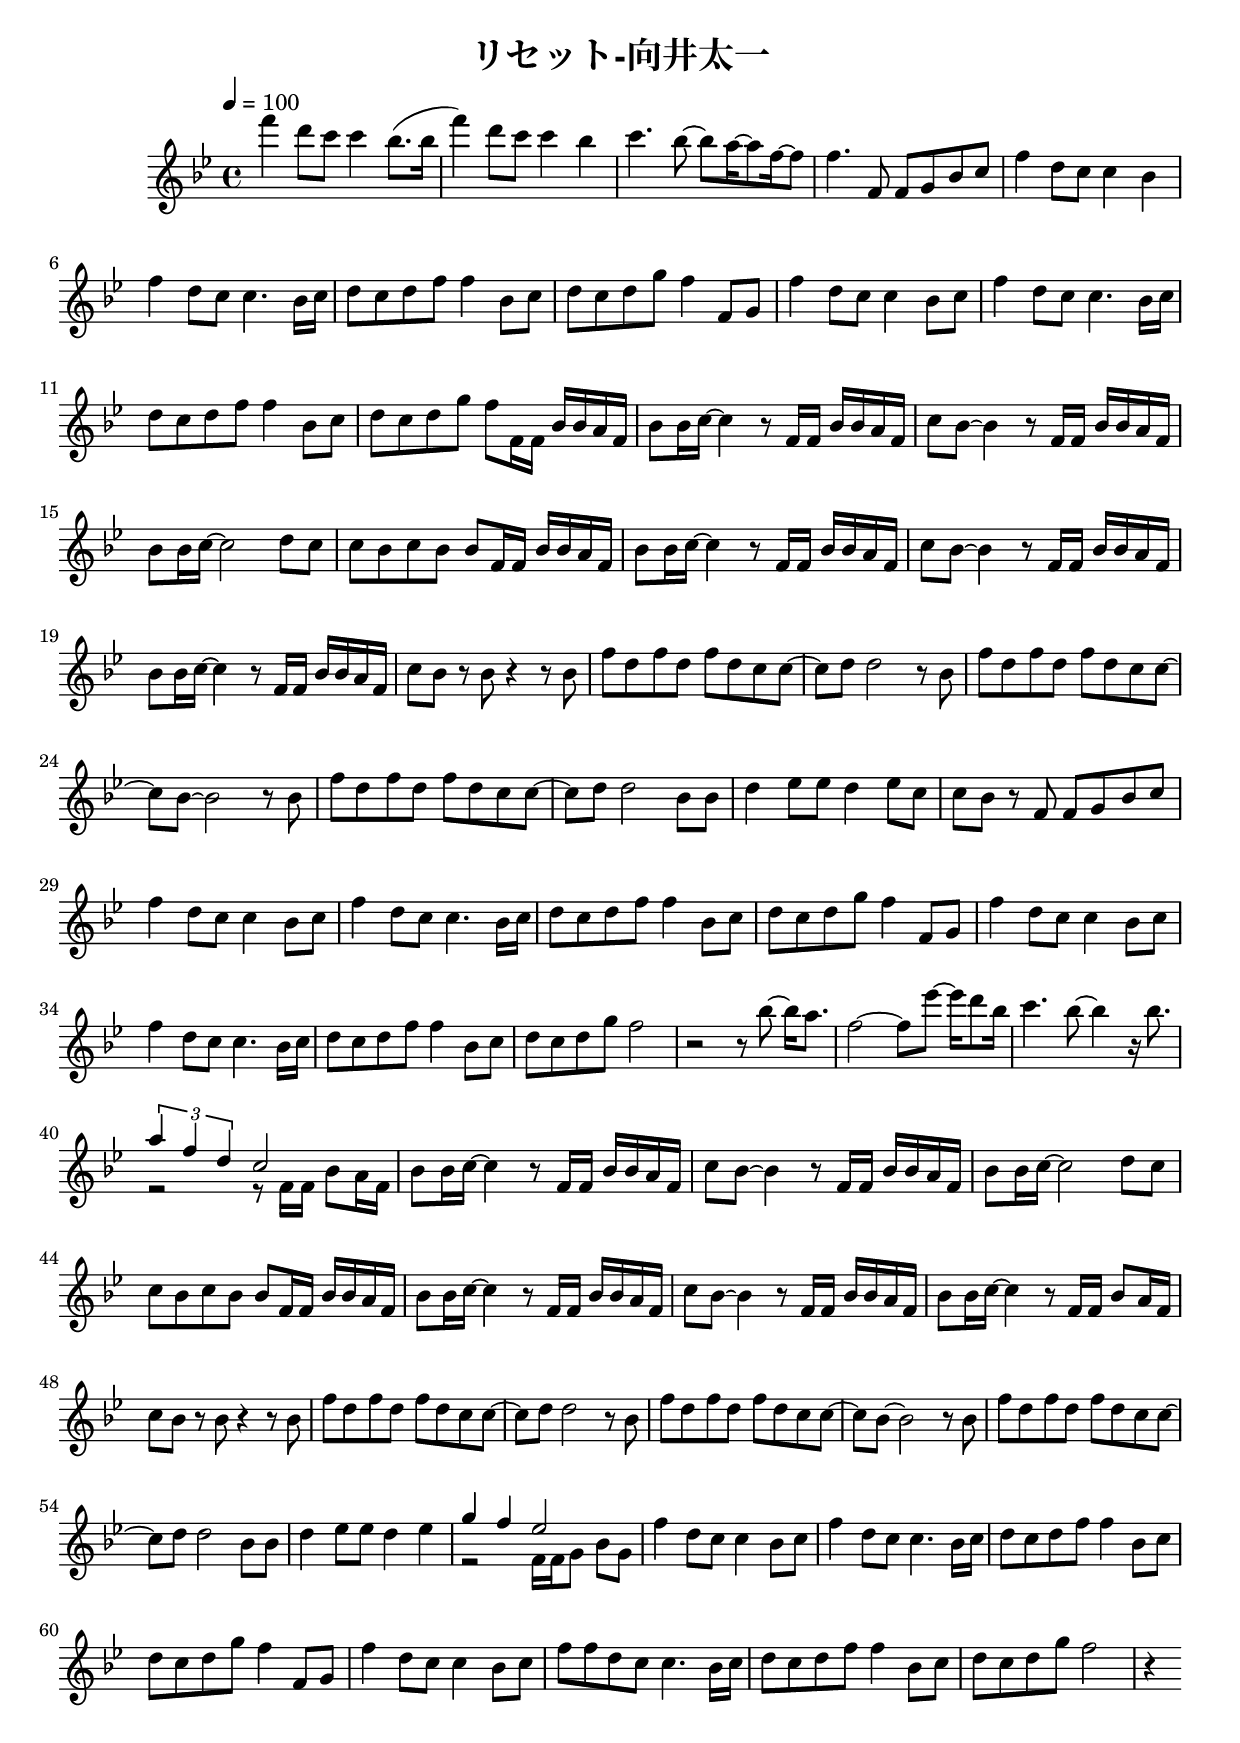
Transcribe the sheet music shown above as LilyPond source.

\header {
  title = "リセット-向井太一"
  composer = ""
}

\score {

  
  \relative c' { \key bes \major \time 4/4 \tempo 4 = 100

    f''4 d8 c c4 bes8. (bes16 | f'4) d8 c c4 bes | c4. bes8~ bes a16~ a8 f16~ f8 | f4. f,8 f g bes c |
    f4 d8 c c4 bes | f' d8 c c4. bes16 c | d8 c d f f4 bes,8 c | d c d g f4 f,8 g |
    f'4 d8 c c4 bes8 c | f4 d8 c c4. bes16 c | d8 c d f f4 bes,8 c |
    d c d g f f,16 f bes bes a f |

    bes8 bes16 c~ c4 r8 f,16 f bes bes a f | c'8 bes~ bes4 r8 f16 f bes bes a f |
    bes8 bes16 c~ c2 d8 c | c bes c bes bes f16 f bes bes a f |
    bes8 bes16 c~ c4 r8 f,16 f bes bes a f | c'8 bes~ bes4 r8 f16 f bes bes a f |
    bes8 bes16 c~ c4 r8 f,16 f bes bes a f | c'8 bes r bes r4 r8 bes |
    
    f' d f d f d c c~ |c d d2 r8 bes | f' d f d f d c c~ | c bes~ bes2 r8 bes |
    f' d f d f d c c~ |c d d2 bes8 bes | d4 ees8 ees d4 ees8 c |
    c bes r f f g bes c |

    f4 d8 c c4 bes8 c | f4 d8 c c4. bes16 c | d8 c d f f4 bes,8 c | d c d g f4 f,8 g | f'4 d8 c c4 bes8 c |
    f4 d8 c c4. bes16 c | d8 c d f f4 bes,8 c | d c d g f2 |
    r2 r8 bes8~ bes16 a8. | f2~ f8 ees'~ ees16 d8 bes16 |
    c4. bes8~ bes4 r16 bes8. | << { \tuplet 3/2 { a4 f d } c2 } \\ { r2 r8 f,16 f bes8 a16 f } >>|

    bes8 bes16 c~ c4 r8 f,16 f bes bes a f | c'8 bes~ bes4 r8 f16 f bes bes a f |
    bes8 bes16 c~ c2 d8 c | c bes c bes bes f16 f bes bes a f |
    bes8 bes16 c~ c4 r8 f,16 f bes bes a f | c'8 bes~ bes4 r8 f16 f bes bes a f |
    bes8 bes16 c~ c4 r8 f,16 f bes8  a16 f | c'8 bes r bes r4 r8 bes |

    f' d f d f d c c~ |c d d2 r8 bes | f' d f d f d c c~ | c bes~ bes2 r8 bes |
    f' d f d f d c c~ |c d d2 bes8 bes | d4 ees8 ees d4 ees |
    <<{ g f ees2 }
    \\
    { r2 f,16 f g8 bes g }>>

    f'4 d8 c c4 bes8 c | f4 d8 c c4. bes16 c | d8 c d f f4 bes,8 c | d c d g f4 f,8 g | f'4 d8 c c4 bes8 c |
    f8 f d c c4. bes16 c | d8 c d f f4 bes,8 c | d c d g f2 |
    r4 


    
  }

  \layout {}
  \midi {}
}